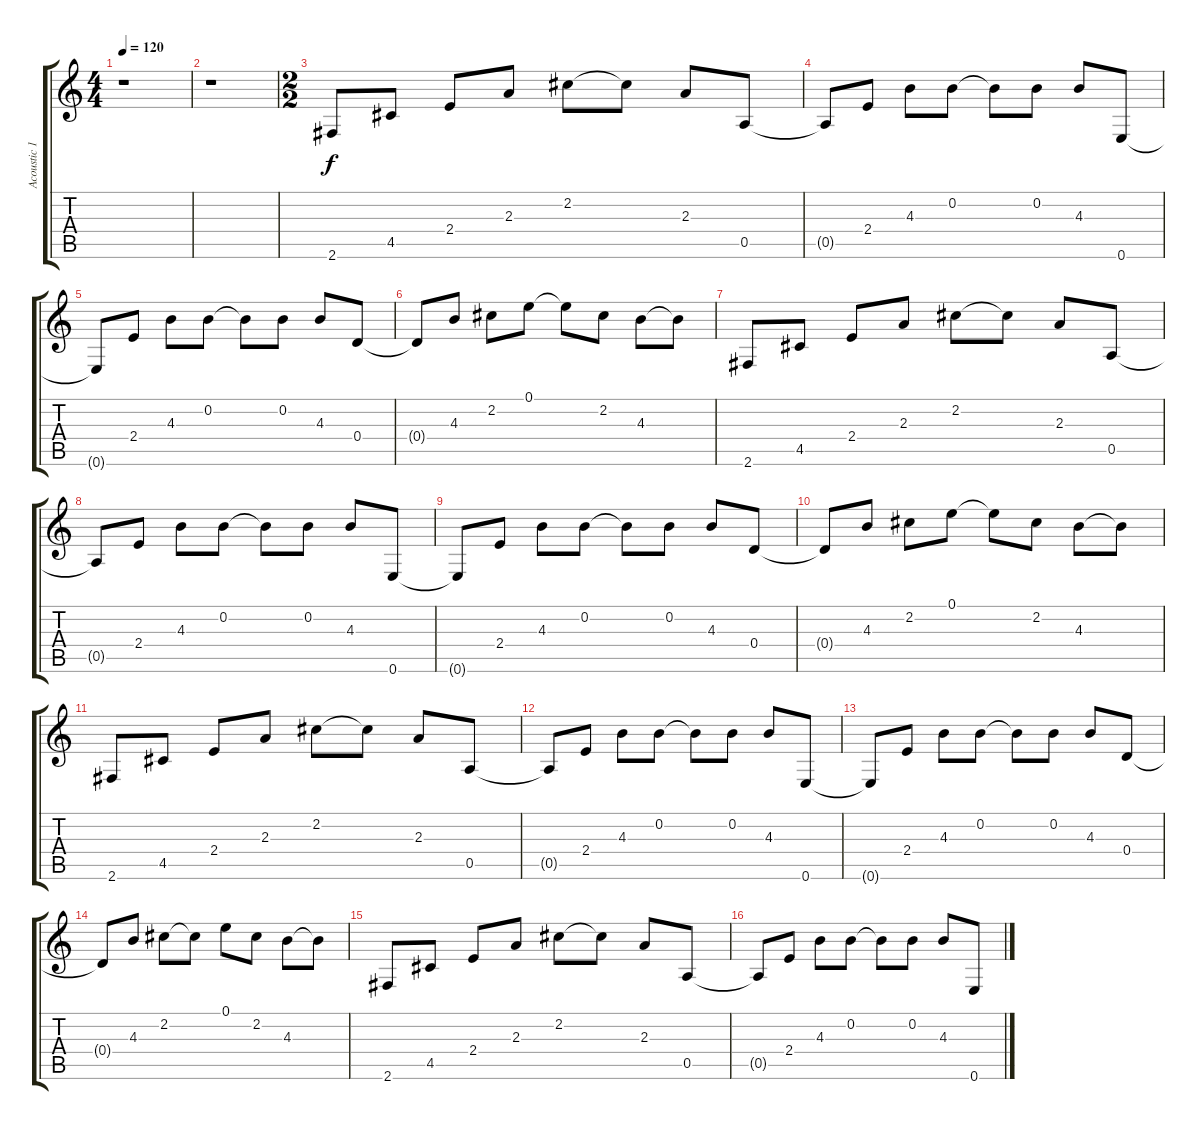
\track ("Acoustic 1" "Acoustic 1") {instrument acousticguitarnylon}
\staff {score tabs}
\tuning (E4 B3 G3 D3 A2 E2) {hide}
\ts (4 4)
\tempo 120
\clef g2
\ks c
r.1{dy f} |
r.1 |
\ts (2 2)
2.6.8 4.5.8 2.4.8 2.3.8 2.2.8 2.2{t}.8 2.3.8 0.5.8 |
0.5{t}.8 2.4.8 4.3.8 0.2.8 0.2{t}.8 0.2.8 4.3.8 0.6.8 |
0.6{t}.8 2.4.8 4.3.8 0.2.8 0.2{t}.8 0.2.8 4.3.8 0.4.8 |
0.4{t}.8 4.3.8 2.2.8 0.1.8 0.1{t}.8 2.2.8 4.3.8 4.3{t}.8 |
2.6.8 4.5.8 2.4.8 2.3.8 2.2.8 2.2{t}.8 2.3.8 0.5.8 |
0.5{t}.8 2.4.8 4.3.8 0.2.8 0.2{t}.8 0.2.8 4.3.8 0.6.8 |
0.6{t}.8 2.4.8 4.3.8 0.2.8 0.2{t}.8 0.2.8 4.3.8 0.4.8 |
0.4{t}.8 4.3.8 2.2.8 0.1.8 0.1{t}.8 2.2.8 4.3.8 4.3{t}.8 |
2.6.8 4.5.8 2.4.8 2.3.8 2.2.8 2.2{t}.8 2.3.8 0.5.8 |
0.5{t}.8 2.4.8 4.3.8 0.2.8 0.2{t}.8 0.2.8 4.3.8 0.6.8 |
0.6{t}.8 2.4.8 4.3.8 0.2.8 0.2{t}.8 0.2.8 4.3.8 0.4.8 |
0.4{t}.8 4.3.8 2.2.8 2.2{t}.8 0.1.8 2.2.8 4.3.8 4.3{t}.8 |
2.6.8 4.5.8 2.4.8 2.3.8 2.2.8 2.2{t}.8 2.3.8 0.5.8 |
0.5{t}.8 2.4.8 4.3.8 0.2.8 0.2{t}.8 0.2.8 4.3.8 0.6.8
